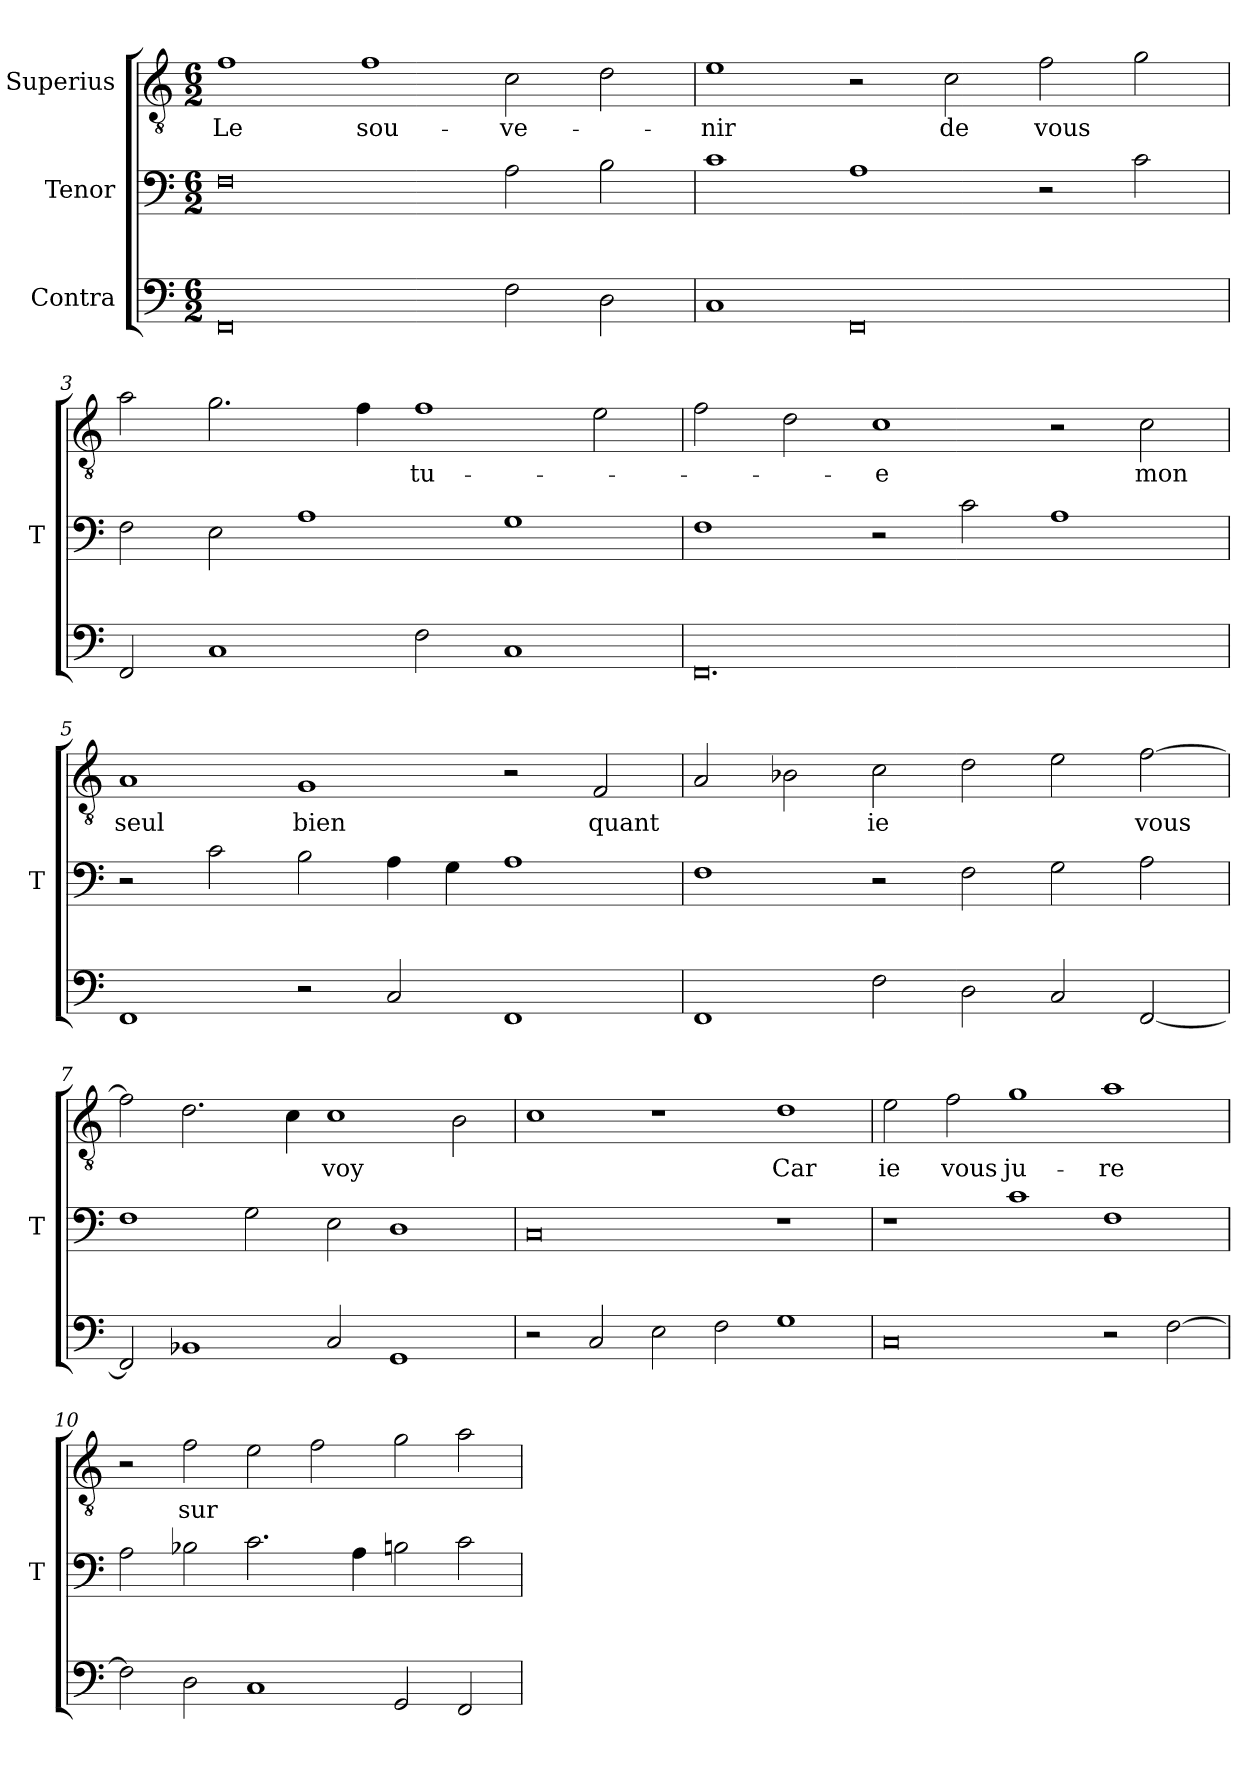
**kern	**kern	**kern	**text
*part3	*part2	*part1	*part1
*staff3	*staff2	*staff1	*staff1
*I"Contra	*I"Tenor	*I"Superius	*
*	*I'T	*	*
*clefF4	*clefF4	*clefGv2	*
*M6/2	*M6/2	*M6/2	*
=1	=1	=1	=1
0FF	0F	1f	-Le
.	.	1f	sou-
2F	2A	2c	-ve-
2D	2B	2d	.
=2	=2	=2	=2
1C	1c	1e	-nir
0FF	1A	2r	.
.	.	2c	-de
.	2r	2f	-vous
.	2c	2g	.
=3	=3	=3	=3
2FF	2F	2a	.
1C	2E	2.g	.
.	1A	.	.
.	.	4f	.
2F	.	1f	tu-
1C	1G	.	.
.	.	2e	.
=4	=4	=4	=4
0.FF	1F	2f	.
.	.	2d	.
.	2r	1c	-e
.	2c	.	.
.	1A	2r	.
.	.	2c	-mon
=5	=5	=5	=5
1FF	2r	1A	-seul
.	2c	.	.
2r	2B	1G	-bien
2C	4A	.	.
.	4G	.	.
1FF	1A	2r	.
.	.	2F	-quant
=6	=6	=6	=6
1FF	1F	2A	.
.	.	2B-X	.
2F	2r	2c	-ie
2D	2F	2d	.
2C	2G	2e	.
[2FF	2A	[2f	-vous
=7	=7	=7	=7
2FF]	1F	2f]	.
1BB-X	.	2.d	.
.	2G	.	.
.	.	4c	.
2C	2E	1c	-voy
1GG	1D	.	.
.	.	2B	.
=8	=8	=8	=8
2r	0C	1c	.
2C	.	.	.
2E	.	1r	.
2F	.	.	.
1G	1r	1d	-Car
=9	=9	=9	=9
0C	1r	2e	-ie
.	.	2f	-vous
.	1c	1g	ju-
2r	1F	1a	-re
[2F	.	.	.
=10	=10	=10	=10
2F]	2A	2r	.
2D	2B-X	2f	-sur
1C	2.c	2e	.
.	.	2f	.
.	4A	.	.
2GG	2B	2g	.
2FF	2c	2a	.
=	=	=	=
*-	*-	*-	*-
